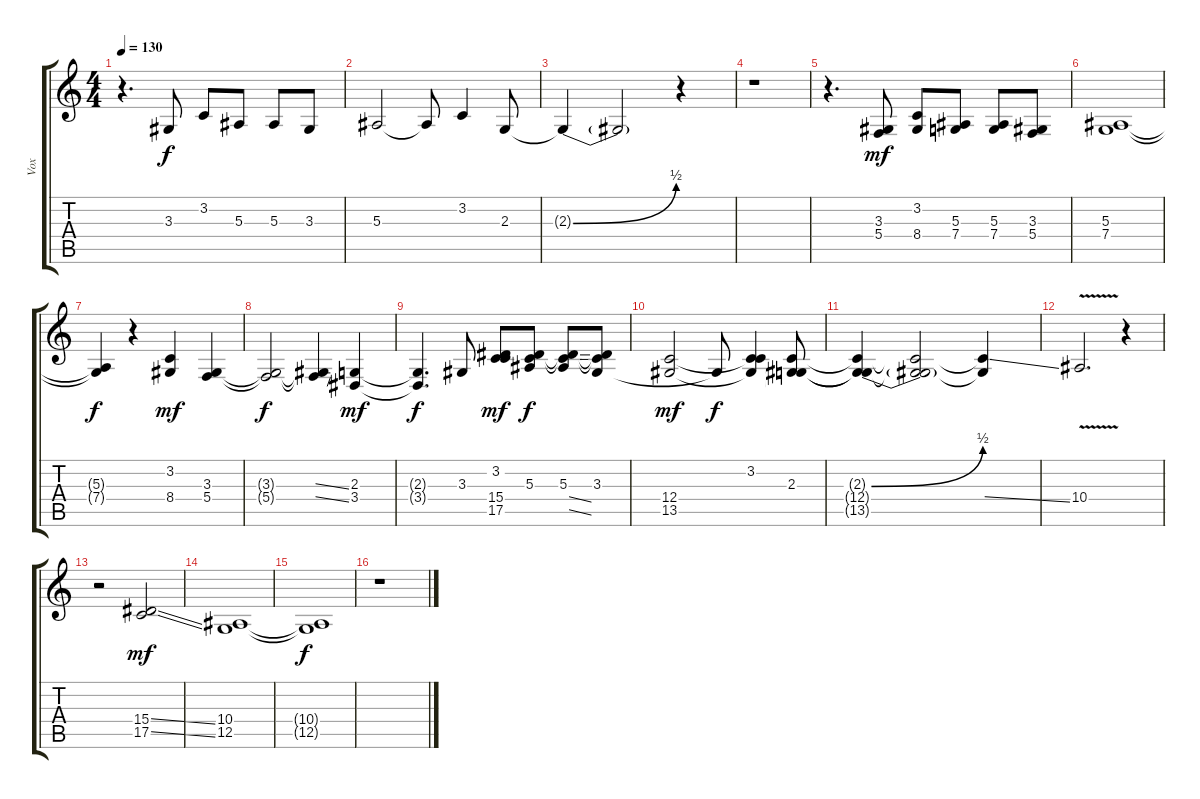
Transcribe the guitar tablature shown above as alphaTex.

\track ("Vox" "Vox") {instrument lead2sawtooth}
\staff {score tabs}
\tuning (D4 A3 F3 C3 G2 C2) {hide}
\ts (4 4)
\tempo 130
\clef g2
\ks c
r.4{d dy f} 3.3.8 3.2.8 5.3.8 5.3.8 3.3.8 |
5.3.2 5.3{t}.8 3.2.4 2.3.8 |
2.3{be (bend 0 0 60 2) t}.4 2.3{t}.2 r.4 |
r.1 |
r.4{d} (3.3 5.4).8{dy mf} (3.2 8.4).8 (5.3 7.4).8 (5.3 7.4).8 (3.3 5.4).8 |
(5.3 7.4).1 |
(5.3{t} 7.4{t}).4{dy f} r.4 (3.2 8.4).4{dy mf} (3.3 5.4).4 |
(3.3{t} 5.4{t}).2{dy f} (3.3{ss t} 5.4{ss t}).4 (2.3 3.4).4{dy mf} |
(2.3{t} 3.4{t}).4{d dy f} 3.3.8 (3.2 15.4 17.5).8{dy mf} (5.3 15.4{t} 17.5{t}).8{dy f} (5.3 15.4{ss t} 17.5{ss t}).8 (3.3 15.4{t} 17.5{t}).8 |
(12.4 13.5).2{dy mf} 3.3{t}.8{dy f} (3.2 12.4{t} 13.5{t}).4 (2.3 12.4{t} 13.5{t}).8 |
(2.3{be (bend 0 0 60 2) t} 12.4{t} 13.5{t}).4 (2.3{t} 12.4{t} 13.5{t}).2 (12.4{ss t} 13.5{t}).4 |
10.4{v}.2{d} r.4 |
r.2 (15.4{ss} 17.5{ss}).2{dy mf} |
(10.4 12.5).1 |
(10.4{t} 12.5{t}).1{dy f} |
r.1
